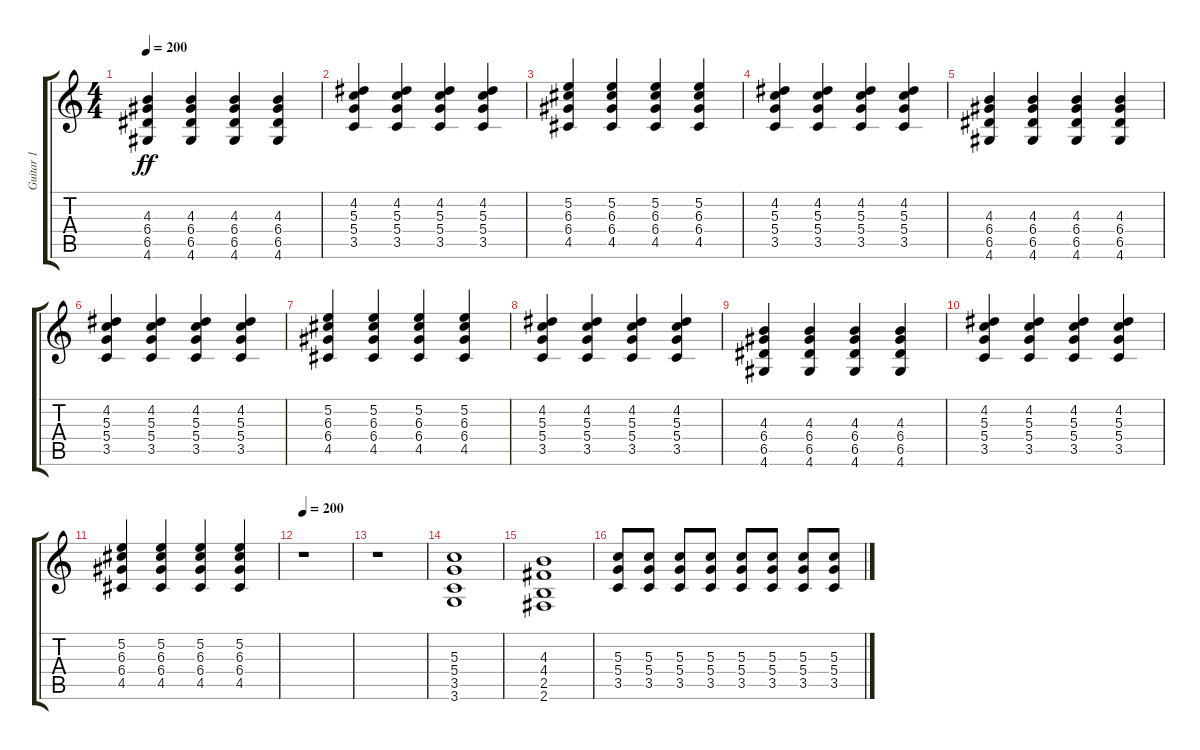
\track ("Guitar 1" "Guitar 1") {instrument distortionguitar}
\staff {score tabs}
\tuning (E4 B3 G3 D3 A2 E2) {hide}
\ts (4 4)
\tempo 200
\clef g2
\ks c
(4.3 6.4 6.5 4.6).4{dy ff} (4.3 6.4 6.5 4.6).4 (4.3 6.4 6.5 4.6).4 (4.3 6.4 6.5 4.6).4 |
(4.2 5.3 5.4 3.5).4 (4.2 5.3 5.4 3.5).4 (4.2 5.3 5.4 3.5).4 (4.2 5.3 5.4 3.5).4 |
(5.2 6.3 6.4 4.5).4 (5.2 6.3 6.4 4.5).4 (5.2 6.3 6.4 4.5).4 (5.2 6.3 6.4 4.5).4 |
(4.2 5.3 5.4 3.5).4 (4.2 5.3 5.4 3.5).4 (4.2 5.3 5.4 3.5).4 (4.2 5.3 5.4 3.5).4 |
(4.3 6.4 6.5 4.6).4 (4.3 6.4 6.5 4.6).4 (4.3 6.4 6.5 4.6).4 (4.3 6.4 6.5 4.6).4 |
(4.2 5.3 5.4 3.5).4 (4.2 5.3 5.4 3.5).4 (4.2 5.3 5.4 3.5).4 (4.2 5.3 5.4 3.5).4 |
(5.2 6.3 6.4 4.5).4 (5.2 6.3 6.4 4.5).4 (5.2 6.3 6.4 4.5).4 (5.2 6.3 6.4 4.5).4 |
(4.2 5.3 5.4 3.5).4 (4.2 5.3 5.4 3.5).4 (4.2 5.3 5.4 3.5).4 (4.2 5.3 5.4 3.5).4 |
(4.3 6.4 6.5 4.6).4 (4.3 6.4 6.5 4.6).4 (4.3 6.4 6.5 4.6).4 (4.3 6.4 6.5 4.6).4 |
(4.2 5.3 5.4 3.5).4 (4.2 5.3 5.4 3.5).4 (4.2 5.3 5.4 3.5).4 (4.2 5.3 5.4 3.5).4 |
(5.2 6.3 6.4 4.5).4 (5.2 6.3 6.4 4.5).4 (5.2 6.3 6.4 4.5).4 (5.2 6.3 6.4 4.5).4 |
\tempo 200
r.1 |
r.1 |
(5.3 5.4 3.5 3.6).1 |
(4.3 4.4 2.5 2.6).1 |
(5.3 5.4 3.5).8 (5.3 5.4 3.5).8 (5.3 5.4 3.5).8 (5.3 5.4 3.5).8 (5.3 5.4 3.5).8 (5.3 5.4 3.5).8 (5.3 5.4 3.5).8 (5.3 5.4 3.5).8
